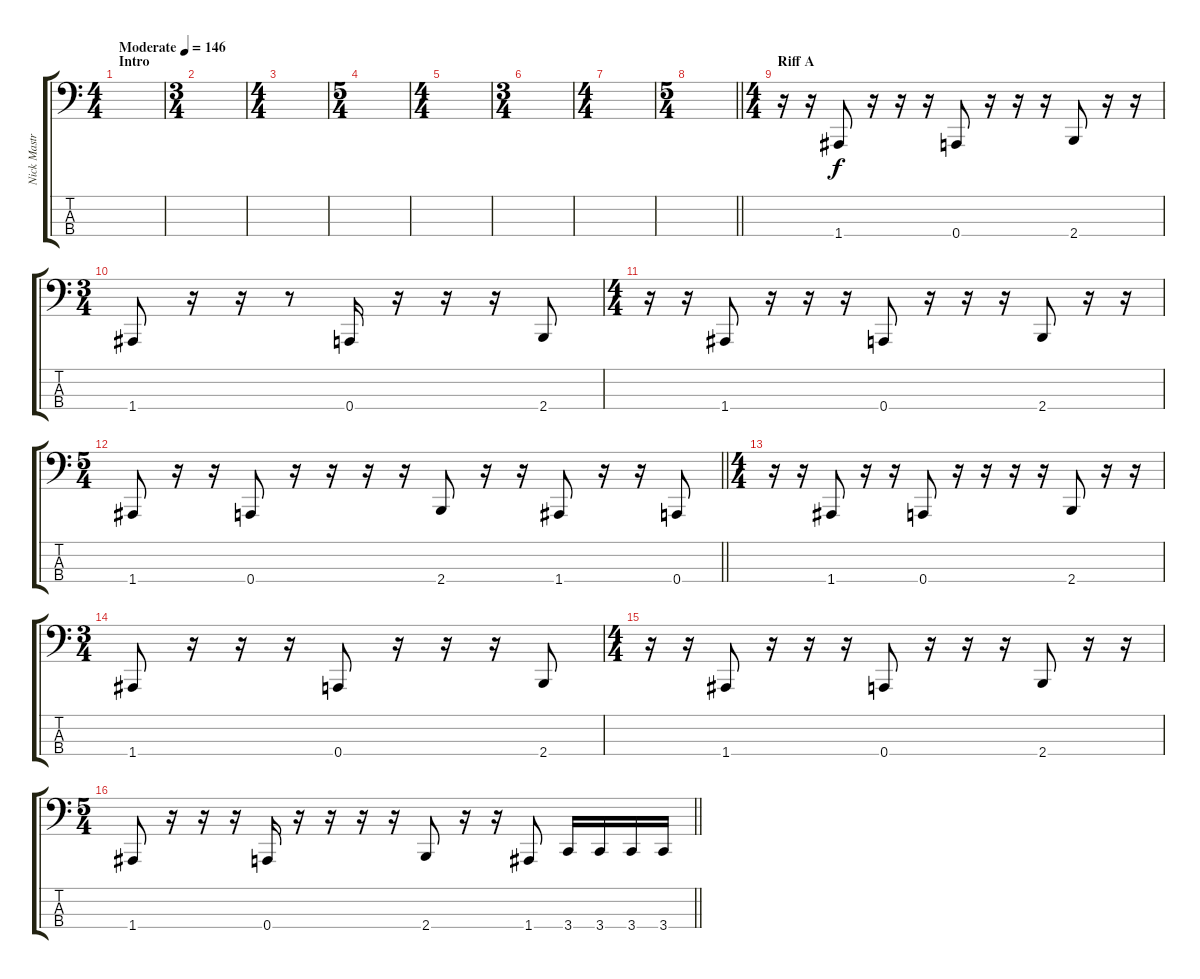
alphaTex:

\track ("Nick Mastroianni " "Nick Mastr") {instrument electricbasspick}
\staff {score tabs}
\tuning (D2 A1 E1 A0) {hide}
\ts (4 4)
\section ("" "Intro")
\tempo (146 "Moderate")
\clef f4
\ks c
|
\ts (3 4)
|
\ts (4 4)
|
\ts (5 4)
|
\ts (4 4)
|
\ts (3 4)
|
\ts (4 4)
|
\ts (5 4)
\barLineRight lightlight
|
\ts (4 4)
\section ("" "Riff A")
r.16 r.16 1.4.8 r.16 r.16 r.16 0.4.8 r.16 r.16 r.16 2.4.8 r.16 r.16 |
\ts (3 4)
1.4.8 r.16 r.16 r.8 0.4.16 r.16 r.16 r.16 2.4.8 |
\ts (4 4)
r.16 r.16 1.4.8 r.16 r.16 r.16 0.4.8 r.16 r.16 r.16 2.4.8 r.16 r.16 |
\ts (5 4)
\barLineRight lightlight
1.4.8 r.16 r.16 0.4.8 r.16 r.16 r.16 r.16 2.4.8 r.16 r.16 1.4.8 r.16 r.16 0.4.8 |
\ts (4 4)
r.16 r.16 1.4.8 r.16 r.16 0.4.8 r.16 r.16 r.16 r.16 2.4.8 r.16 r.16 |
\ts (3 4)
1.4.8 r.16 r.16 r.16 0.4.8 r.16 r.16 r.16 2.4.8 |
\ts (4 4)
r.16 r.16 1.4.8 r.16 r.16 r.16 0.4.8 r.16 r.16 r.16 2.4.8 r.16 r.16 |
\ts (5 4)
\barLineRight lightlight
1.4.8 r.16 r.16 r.16 0.4.16 r.16 r.16 r.16 r.16 2.4.8 r.16 r.16 1.4.8 3.4.16 3.4.16 3.4.16 3.4.16
